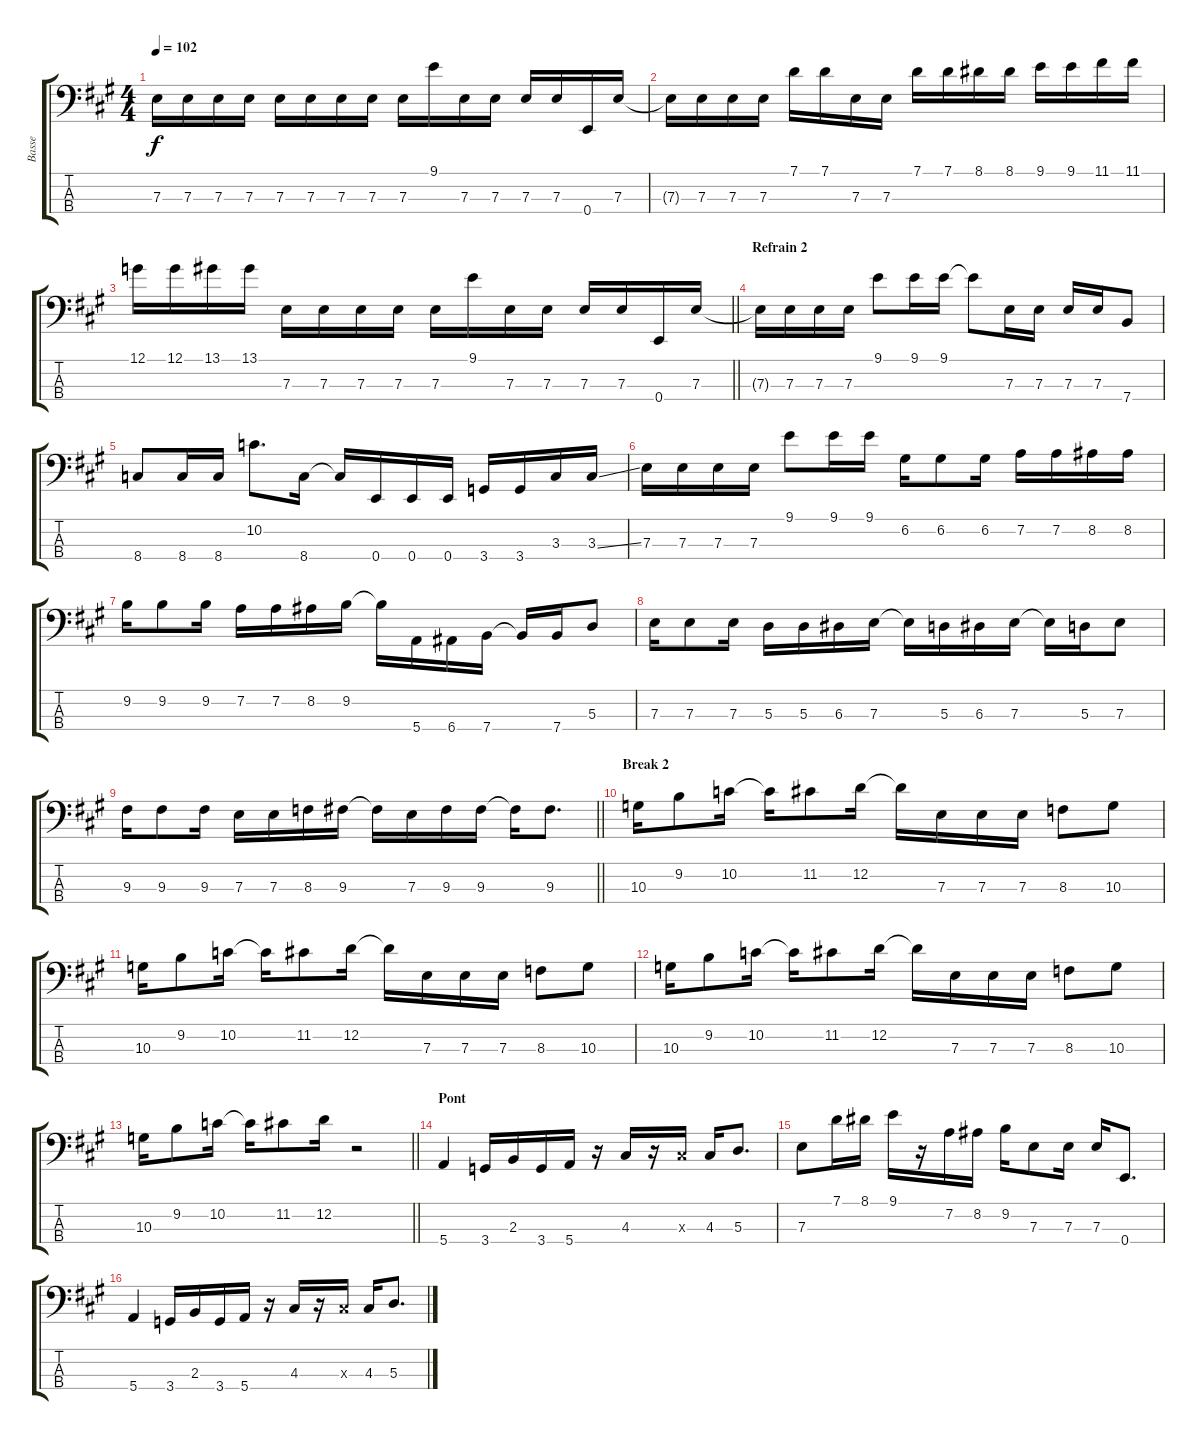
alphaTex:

\track ("Basse" "Basse") {instrument electricbassfinger}
\staff {score tabs}
\tuning (G2 D2 A1 E1) {hide}
\ts (4 4)
\tempo 102
\clef f4
\ks a
7.3.16{dy f} 7.3.16 7.3.16 7.3.16 7.3.16 7.3.16 7.3.16 7.3.16 7.3.16 9.1.16 7.3.16 7.3.16 7.3.16 7.3.16 0.4.16 7.3.16 |
7.3{t}.16 7.3.16 7.3.16 7.3.16 7.1.16 7.1.16 7.3.16 7.3.16 7.1.16 7.1.16 8.1.16 8.1.16 9.1.16 9.1.16 11.1.16 11.1.16 |
\barLineRight lightlight
12.1.16 12.1.16 13.1.16 13.1.16 7.3.16 7.3.16 7.3.16 7.3.16 7.3.16 9.1.16 7.3.16 7.3.16 7.3.16 7.3.16 0.4.16 7.3.16 |
\section ("" "Refrain 2")
7.3{t}.16 7.3.16 7.3.16 7.3.16 9.1.8 9.1.16 9.1.16 9.1{t}.8 7.3.16 7.3.16 7.3.16 7.3.16 7.4.8 |
8.4.8 8.4.16 8.4.16 10.2.8{d} 8.4.16 8.4{t}.16 0.4.16 0.4.16 0.4.16 3.4.16 3.4.16 3.3.16 3.3{ss}.16 |
7.3.16 7.3.16 7.3.16 7.3.16 9.1.8 9.1.16 9.1.16 6.2.16 6.2.8 6.2.16 7.2.16 7.2.16 8.2.16 8.2.16 |
9.2.16 9.2.8 9.2.16 7.2.16 7.2.16 8.2.16 9.2.16 9.2{t}.16 5.4.16 6.4.16 7.4.16 7.4{t}.16 7.4.16 5.3.8 |
7.3.16 7.3.8 7.3.16 5.3.16 5.3.16 6.3.16 7.3.16 7.3{t}.16 5.3.16 6.3.16 7.3.16 7.3{t}.16 5.3.16 7.3.8 |
\barLineRight lightlight
9.3.16 9.3.8 9.3.16 7.3.16 7.3.16 8.3.16 9.3.16 9.3{t}.16 7.3.16 9.3.16 9.3.16 9.3{t}.16 9.3.8{d} |
\section ("" "Break 2")
10.3.16 9.2.8 10.2.16 10.2{t}.16 11.2.8 12.2.16 12.2{t}.16 7.3.16 7.3.16 7.3.16 8.3.8 10.3.8 |
10.3.16 9.2.8 10.2.16 10.2{t}.16 11.2.8 12.2.16 12.2{t}.16 7.3.16 7.3.16 7.3.16 8.3.8 10.3.8 |
10.3.16 9.2.8 10.2.16 10.2{t}.16 11.2.8 12.2.16 12.2{t}.16 7.3.16 7.3.16 7.3.16 8.3.8 10.3.8 |
\barLineRight lightlight
10.3.16 9.2.8 10.2.16 10.2{t}.16 11.2.8 12.2.16 r.2 |
\section ("" "Pont")
5.4.4 3.4.16 2.3.16 3.4.16 5.4.16 r.16 4.3.16 r.16 4.3{x}.16 4.3.16 5.3.8{d} |
7.3.8 7.1.16 8.1.16 9.1.16 r.16 7.2.16 8.2.16 9.2.16 7.3.8 7.3.16 7.3.16 0.4.8{d} |
5.4.4 3.4.16 2.3.16 3.4.16 5.4.16 r.16 4.3.16 r.16 4.3{x}.16 4.3.16 5.3.8{d}
